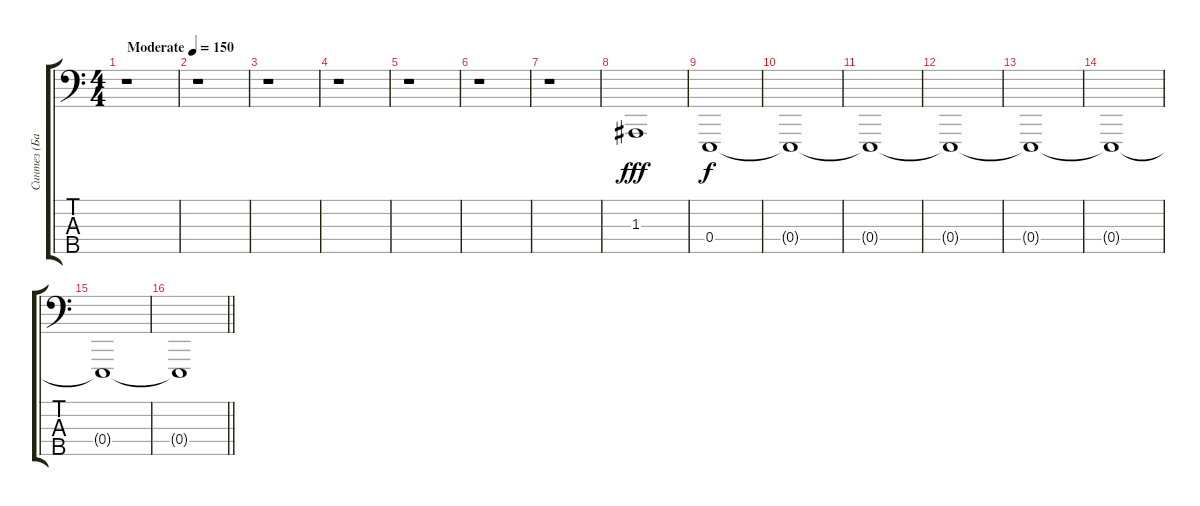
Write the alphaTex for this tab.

\track ("Синтез (Бас)" "Синтез (Ба") {instrument synthstrings1}
\staff {score tabs}
\tuning (G2 D2 A1 E1 B0) {hide}
\ts (4 4)
\tempo (150 "Moderate")
\clef f4
\ks c
r.1{dy fff instrument synthstrings1} |
r.1 |
r.1 |
r.1 |
r.1 |
r.1 |
r.1 |
1.3.1 |
0.4.1{dy f} |
0.4{t}.1 |
0.4{t}.1 |
0.4{t}.1 |
0.4{t}.1 |
0.4{t}.1 |
0.4{t}.1 |
\barLineRight lightlight
0.4{t}.1
